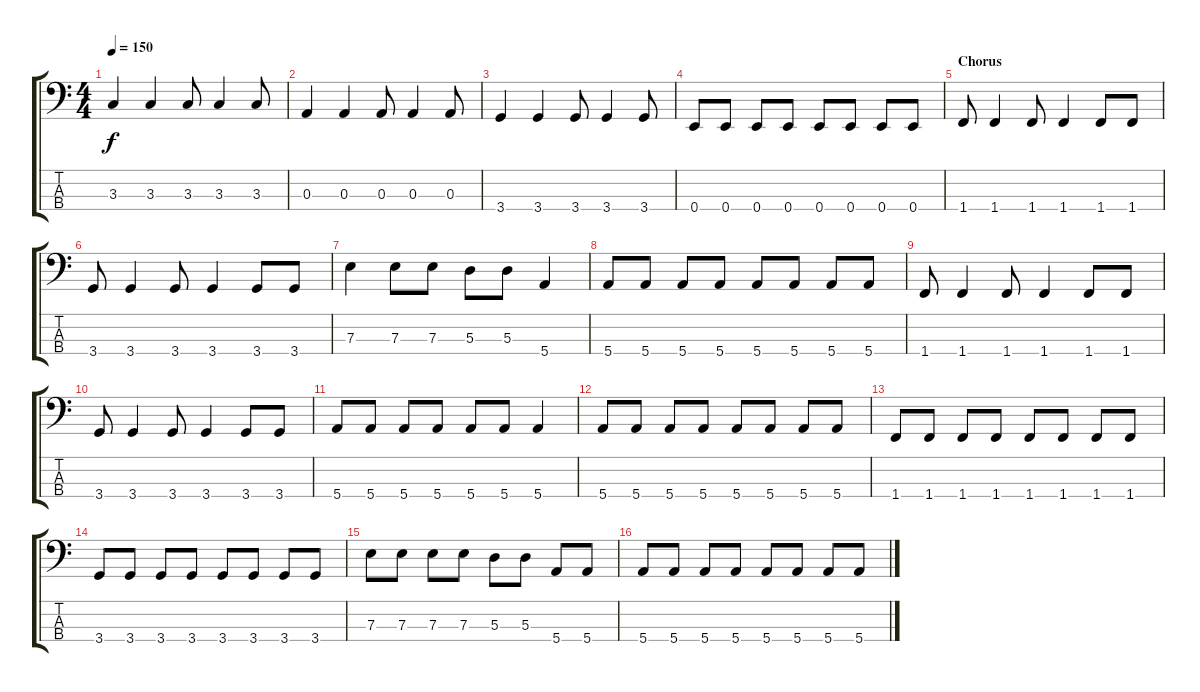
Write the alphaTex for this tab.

\track "" {instrument electricbassfinger}
\staff {score tabs}
\tuning (G2 D2 A1 E1) {hide}
\ts (4 4)
\tempo 150
\clef f4
\ks c
3.3.4{dy f} 3.3.4 3.3.8 3.3.4 3.3.8 |
0.3.4 0.3.4 0.3.8 0.3.4 0.3.8 |
3.4.4 3.4.4 3.4.8 3.4.4 3.4.8 |
0.4.8 0.4.8 0.4.8 0.4.8 0.4.8 0.4.8 0.4.8 0.4.8 |
\section ("" "Chorus")
1.4.8 1.4.4 1.4.8 1.4.4 1.4.8 1.4.8 |
3.4.8 3.4.4 3.4.8 3.4.4 3.4.8 3.4.8 |
7.3.4 7.3.8 7.3.8 5.3.8 5.3.8 5.4.4 |
5.4.8 5.4.8 5.4.8 5.4.8 5.4.8 5.4.8 5.4.8 5.4.8 |
1.4.8 1.4.4 1.4.8 1.4.4 1.4.8 1.4.8 |
3.4.8 3.4.4 3.4.8 3.4.4 3.4.8 3.4.8 |
5.4.8 5.4.8 5.4.8 5.4.8 5.4.8 5.4.8 5.4.4 |
5.4.8 5.4.8 5.4.8 5.4.8 5.4.8 5.4.8 5.4.8 5.4.8 |
1.4.8 1.4.8 1.4.8 1.4.8 1.4.8 1.4.8 1.4.8 1.4.8 |
3.4.8 3.4.8 3.4.8 3.4.8 3.4.8 3.4.8 3.4.8 3.4.8 |
7.3.8 7.3.8 7.3.8 7.3.8 5.3.8 5.3.8 5.4.8 5.4.8 |
5.4.8 5.4.8 5.4.8 5.4.8 5.4.8 5.4.8 5.4.8 5.4.8
